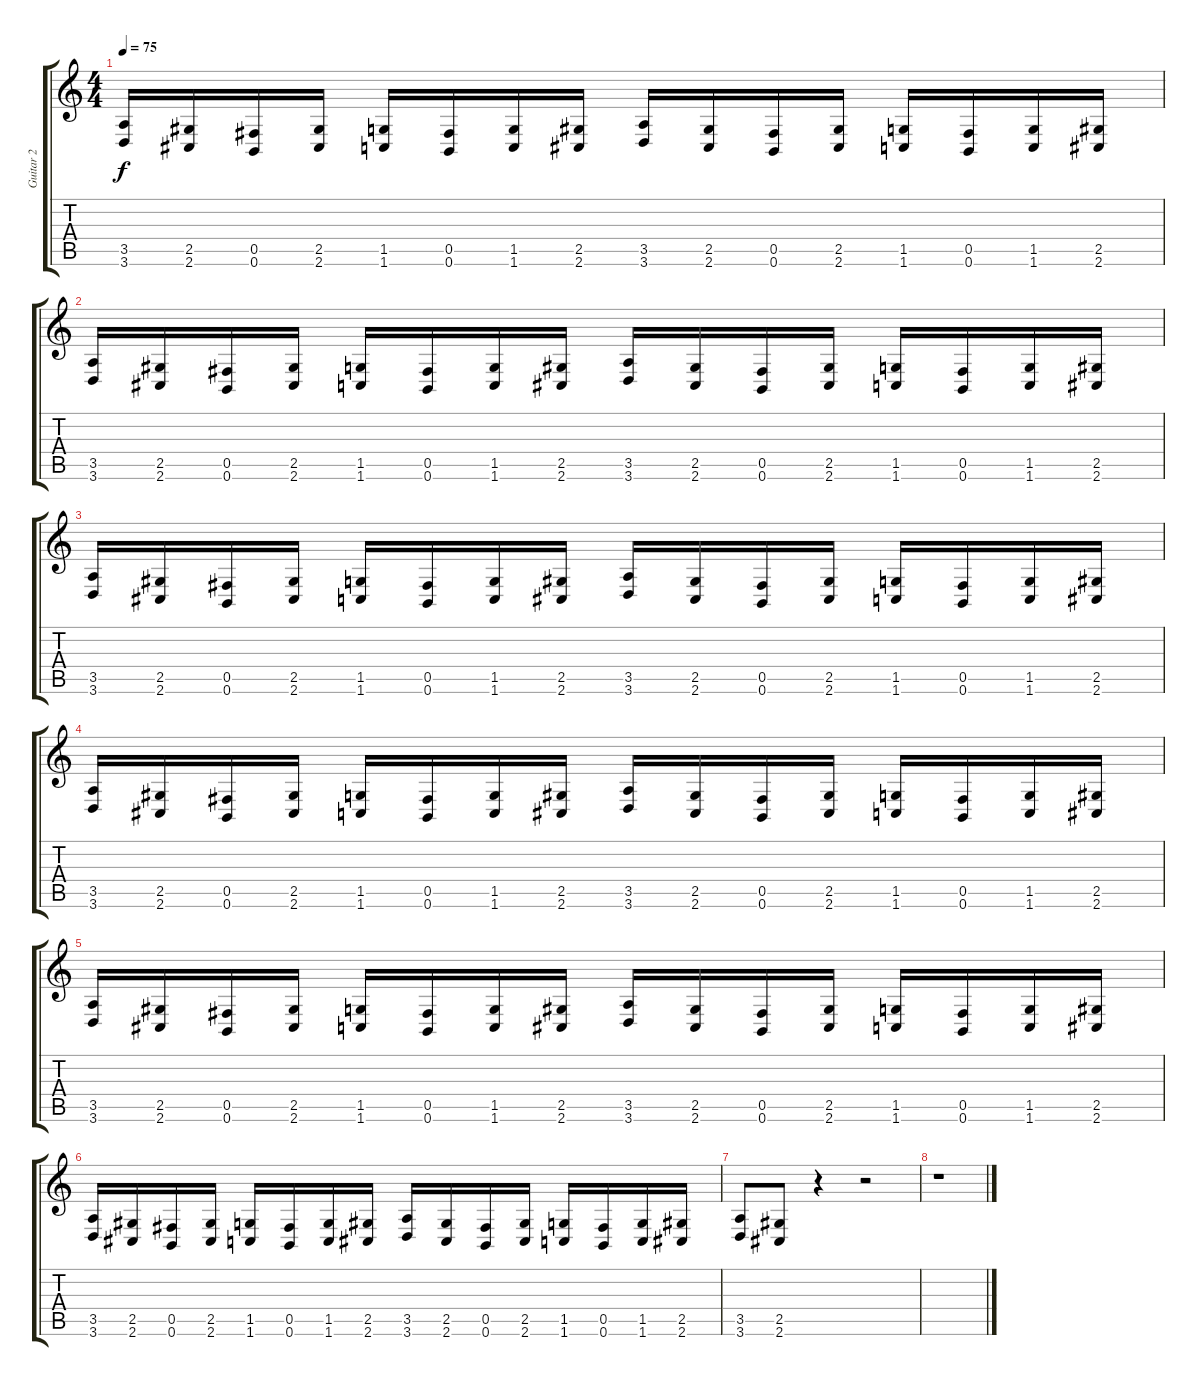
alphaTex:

\track ("Guitar 2" "Guitar 2") {instrument overdrivenguitar}
\staff {score tabs}
\tuning (Db4 Ab3 E3 B2 Gb2 B1) {hide}
\ts (4 4)
\tempo 75
\clef g2
\ks c
(3.5 3.6).16{dy f} (2.5 2.6).16 (0.5 0.6).16 (2.5 2.6).16 (1.5 1.6).16 (0.5 0.6).16 (1.5 1.6).16 (2.5 2.6).16 (3.5 3.6).16 (2.5 2.6).16 (0.5 0.6).16 (2.5 2.6).16 (1.5 1.6).16 (0.5 0.6).16 (1.5 1.6).16 (2.5 2.6).16 |
(3.5 3.6).16 (2.5 2.6).16 (0.5 0.6).16 (2.5 2.6).16 (1.5 1.6).16 (0.5 0.6).16 (1.5 1.6).16 (2.5 2.6).16 (3.5 3.6).16 (2.5 2.6).16 (0.5 0.6).16 (2.5 2.6).16 (1.5 1.6).16 (0.5 0.6).16 (1.5 1.6).16 (2.5 2.6).16 |
(3.5 3.6).16 (2.5 2.6).16 (0.5 0.6).16 (2.5 2.6).16 (1.5 1.6).16 (0.5 0.6).16 (1.5 1.6).16 (2.5 2.6).16 (3.5 3.6).16 (2.5 2.6).16 (0.5 0.6).16 (2.5 2.6).16 (1.5 1.6).16 (0.5 0.6).16 (1.5 1.6).16 (2.5 2.6).16 |
(3.5 3.6).16 (2.5 2.6).16 (0.5 0.6).16 (2.5 2.6).16 (1.5 1.6).16 (0.5 0.6).16 (1.5 1.6).16 (2.5 2.6).16 (3.5 3.6).16 (2.5 2.6).16 (0.5 0.6).16 (2.5 2.6).16 (1.5 1.6).16 (0.5 0.6).16 (1.5 1.6).16 (2.5 2.6).16 |
(3.5 3.6).16 (2.5 2.6).16 (0.5 0.6).16 (2.5 2.6).16 (1.5 1.6).16 (0.5 0.6).16 (1.5 1.6).16 (2.5 2.6).16 (3.5 3.6).16 (2.5 2.6).16 (0.5 0.6).16 (2.5 2.6).16 (1.5 1.6).16 (0.5 0.6).16 (1.5 1.6).16 (2.5 2.6).16 |
(3.5 3.6).16 (2.5 2.6).16 (0.5 0.6).16 (2.5 2.6).16 (1.5 1.6).16 (0.5 0.6).16 (1.5 1.6).16 (2.5 2.6).16 (3.5 3.6).16 (2.5 2.6).16 (0.5 0.6).16 (2.5 2.6).16 (1.5 1.6).16 (0.5 0.6).16 (1.5 1.6).16 (2.5 2.6).16 |
(3.5 3.6).8 (2.5 2.6).8 r.4 r.2 |
r.1
